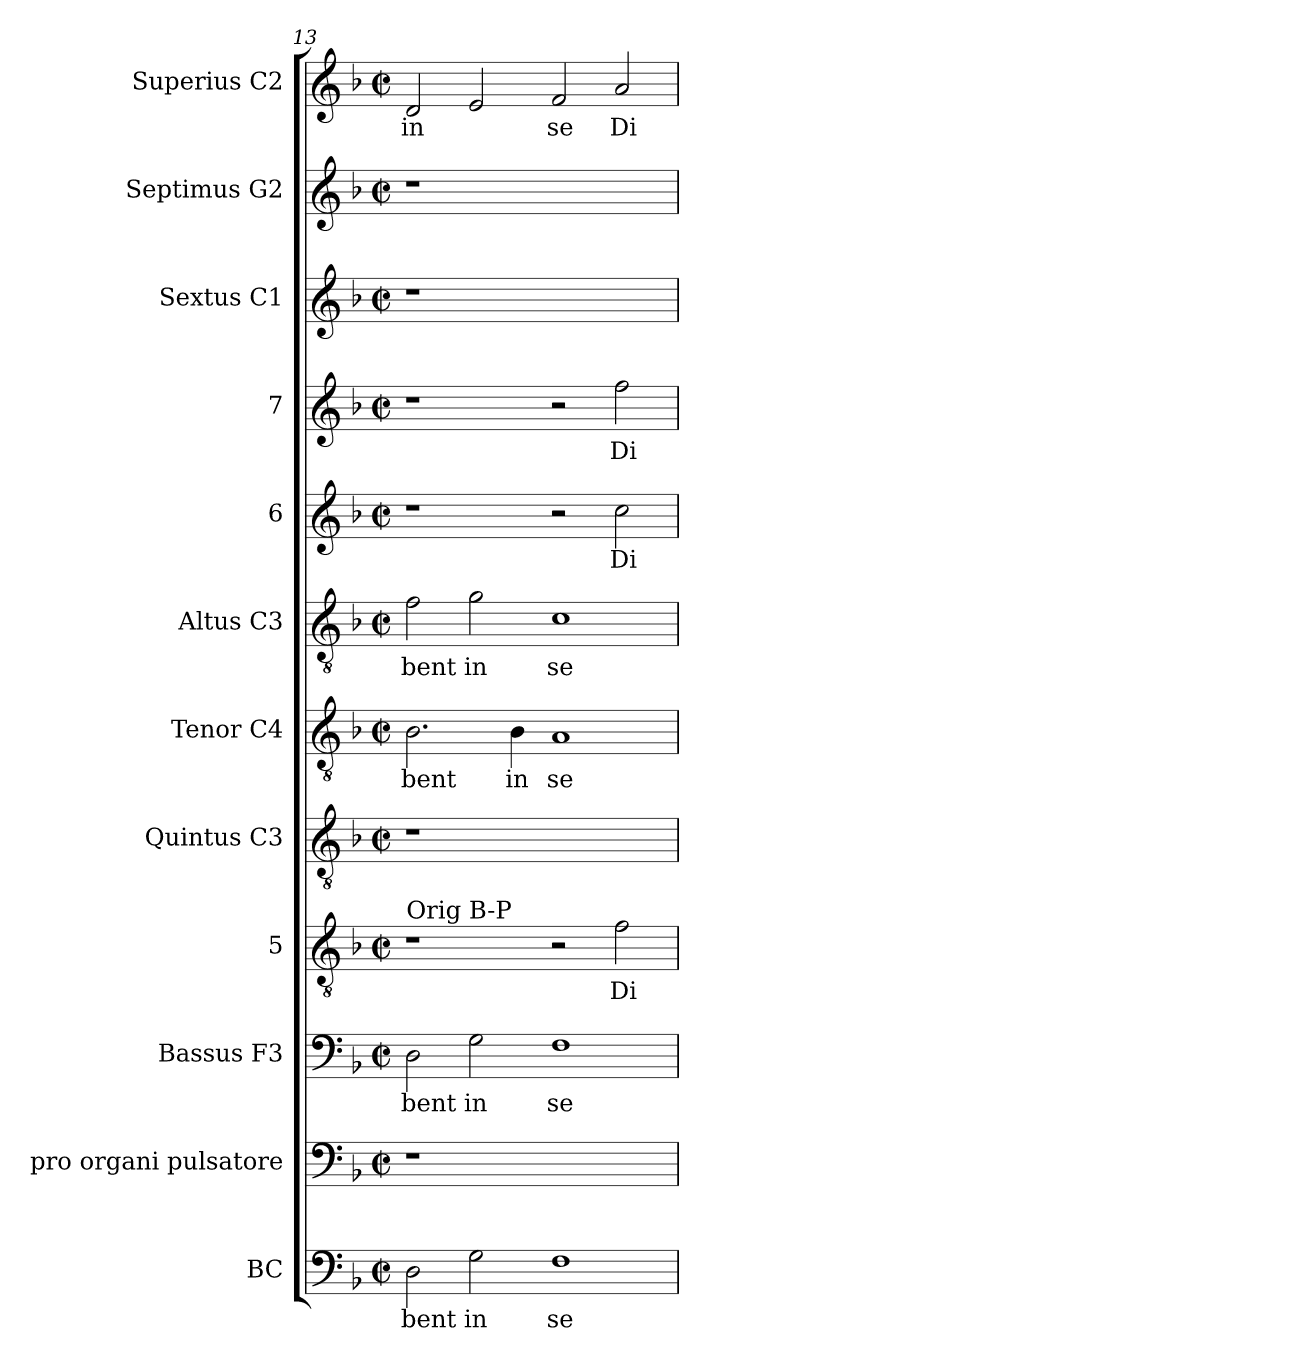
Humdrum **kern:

**kern	**text	**kern	**kern	**text	**kern	**text	**kern	**kern	**text	**kern	**text	**kern	**text	**kern	**text	**kern	**kern	**kern	**text
*part12	*part12	*part11	*part10	*part10	*part9	*part9	*part8	*part7	*part7	*part6	*part6	*part5	*part5	*part4	*part4	*part3	*part2	*part1	*part1
*staff12	*staff12	*staff11	*staff10	*staff10	*staff9	*staff9	*staff8	*staff7	*staff7	*staff6	*staff6	*staff5	*staff5	*staff4	*staff4	*staff3	*staff2	*staff1	*staff1
*I"BC	*	*I"pro organi  pulsatore	*I"Bassus  F3	*	*I"5	*	*I"Quintus  C3	*I"Tenor  C4	*	*I"Altus  C3	*	*I"6	*	*I"7	*	*I"Sextus  C1	*I"Septimus  G2	*I"Superius  C2	*
*I'BC	*	*	*I'B	*	*	*	*	*I'T	*	*I'A	*	*	*	*	*	*	*	*I'S	*
*clefF4	*	*clefF4	*clefF4	*	*clefGv2	*	*clefGv2	*clefGv2	*	*clefGv2	*	*clefG2	*	*clefG2	*	*clefG2	*clefG2	*clefG2	*
*k[b-]	*	*k[b-]	*k[b-]	*	*k[b-]	*	*k[b-]	*k[b-]	*	*k[b-]	*	*k[b-]	*	*k[b-]	*	*k[b-]	*k[b-]	*k[b-]	*
*F:	*	*F:	*F:	*	*F:	*	*F:	*F:	*	*F:	*	*F:	*	*F:	*	*F:	*F:	*F:	*
*M2/2	*	*M2/2	*M2/2	*	*M2/2	*	*M2/2	*M2/2	*	*M2/2	*	*M2/2	*	*M2/2	*	*M2/2	*M2/2	*M2/2	*
*met(c|)	*	*met(c|)	*met(c|)	*	*met(c|)	*	*met(c|)	*met(c|)	*	*met(c|)	*	*met(c|)	*	*met(c|)	*	*met(c|)	*met(c|)	*met(c|)	*
=13	=13	=13	=13	=13	=13	=13	=13	=13	=13	=13	=13	=13	=13	=13	=13	=13	=13	=13	=13
!	!	!	!	!	!LO:TX:a:t=Orig B-P	!	!	!	!	!	!	!	!	!	!	!	!	!	!
!	!LO:LY:a:cj	!	!	!LO:LY:b:cj	!	!	!	!	!LO:LY:b:cj	!	!LO:LY:b:cj	!	!	!	!	!	!	!	!LO:LY:b:cj
2D\	-bent	1r	2D\	-bent	1r	.	1r	2.B-\	-bent	2f\	-bent	1r	.	1r	.	1r	1r	2d/	in
!	!LO:LY:a:cj	!	!	!LO:LY:b:cj	!	!	!	!	!	!	!LO:LY:b:cj	!	!	!	!	!	!	!	!LO:LY:b:cj
2G\	in	.	2G\	in	.	.	.	.	.	2g\	in	.	.	.	.	.	.	2e/	.
!	!	!	!	!	!	!	!	!	!LO:LY:b:cj	!	!	!	!	!	!	!	!	!	!
.	.	.	.	.	.	.	.	4B-\	in	.	.	.	.	.	.	.	.	.	.
!	!LO:LY:a:cj	!	!	!LO:LY:b:cj	!	!	!	!	!LO:LY:b:cj	!	!LO:LY:b:cj	!	!	!	!	!	!	!	!LO:LY:b:cj
1F	se	1ryy	1F	se	2r	.	1ryy	1A	se	1c	se	2r	.	2r	.	1ryy	1ryy	2f/	se
!	!	!	!	!	!	!LO:LY:b:cj	!	!	!	!	!	!	!LO:LY:b:cj	!	!LO:LY:b:cj	!	!	!	!LO:LY:b:cj
.	.	.	.	.	2f\	Di-	.	.	.	.	.	2cc\	Di-	2ff\	Di-	.	.	2a/	Di-
=	=	=	=	=	=	=	=	=	=	=	=	=	=	=	=	=	=	=	=
*-	*-	*-	*-	*-	*-	*-	*-	*-	*-	*-	*-	*-	*-	*-	*-	*-	*-	*-	*-
